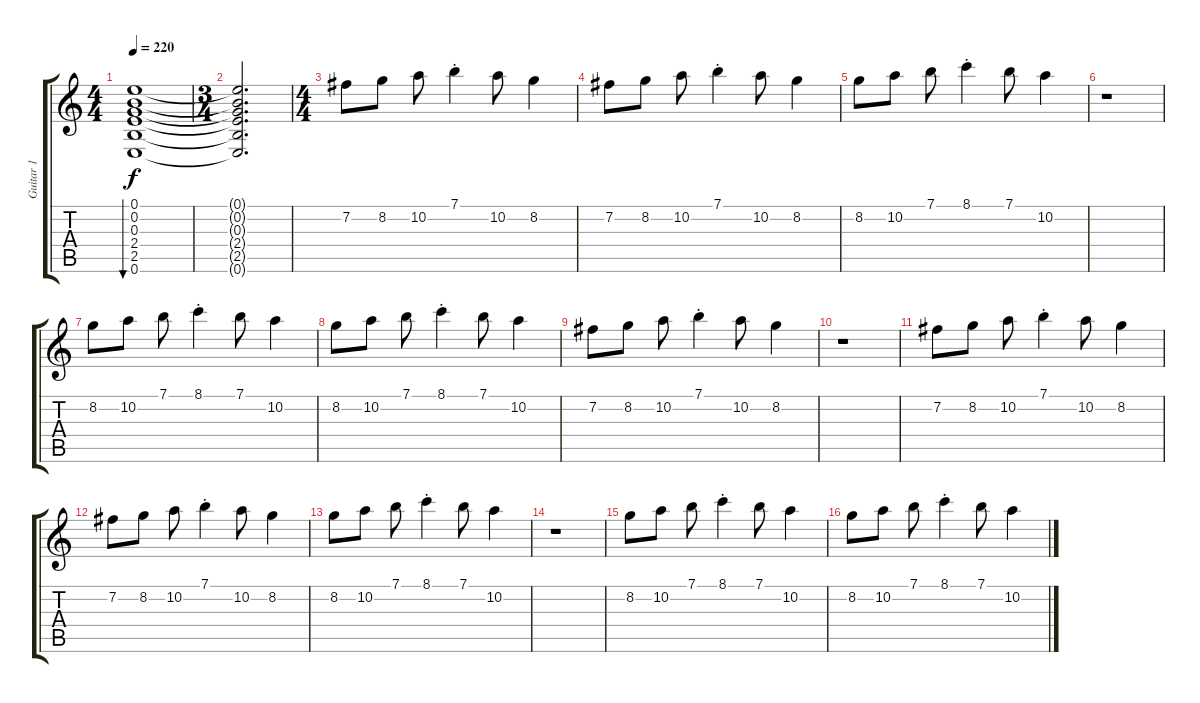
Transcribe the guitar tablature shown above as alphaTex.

\track ("Guitar 1" "Guitar 1") {instrument acousticguitarnylon}
\staff {score tabs}
\tuning (E4 B3 G3 D3 A2 E2) {hide}
\ts (4 4)
\tempo 220
\clef g2
\ks c
(0.1 0.2 0.3 2.4 2.5 0.6).1{bu 240 dy f} |
\ts (3 4)
(0.1{t} 0.2{t} 0.3{t} 2.4{t} 2.5{t} 0.6{t}).2{d} |
\ts (4 4)
7.2.8 8.2.8 10.2.8 7.1{st}.4 10.2.8 8.2.4 |
7.2.8 8.2.8 10.2.8 7.1{st}.4 10.2.8 8.2.4 |
8.2.8 10.2.8 7.1.8 8.1{st}.4 7.1.8 10.2.4 |
r.1 |
8.2.8 10.2.8 7.1.8 8.1{st}.4 7.1.8 10.2.4 |
8.2.8 10.2.8 7.1.8 8.1{st}.4 7.1.8 10.2.4 |
7.2.8 8.2.8 10.2.8 7.1{st}.4 10.2.8 8.2.4 |
r.1 |
7.2.8 8.2.8 10.2.8 7.1{st}.4 10.2.8 8.2.4 |
7.2.8 8.2.8 10.2.8 7.1{st}.4 10.2.8 8.2.4 |
8.2.8 10.2.8 7.1.8 8.1{st}.4 7.1.8 10.2.4 |
r.1 |
8.2.8 10.2.8 7.1.8 8.1{st}.4 7.1.8 10.2.4 |
8.2.8 10.2.8 7.1.8 8.1{st}.4 7.1.8 10.2.4
